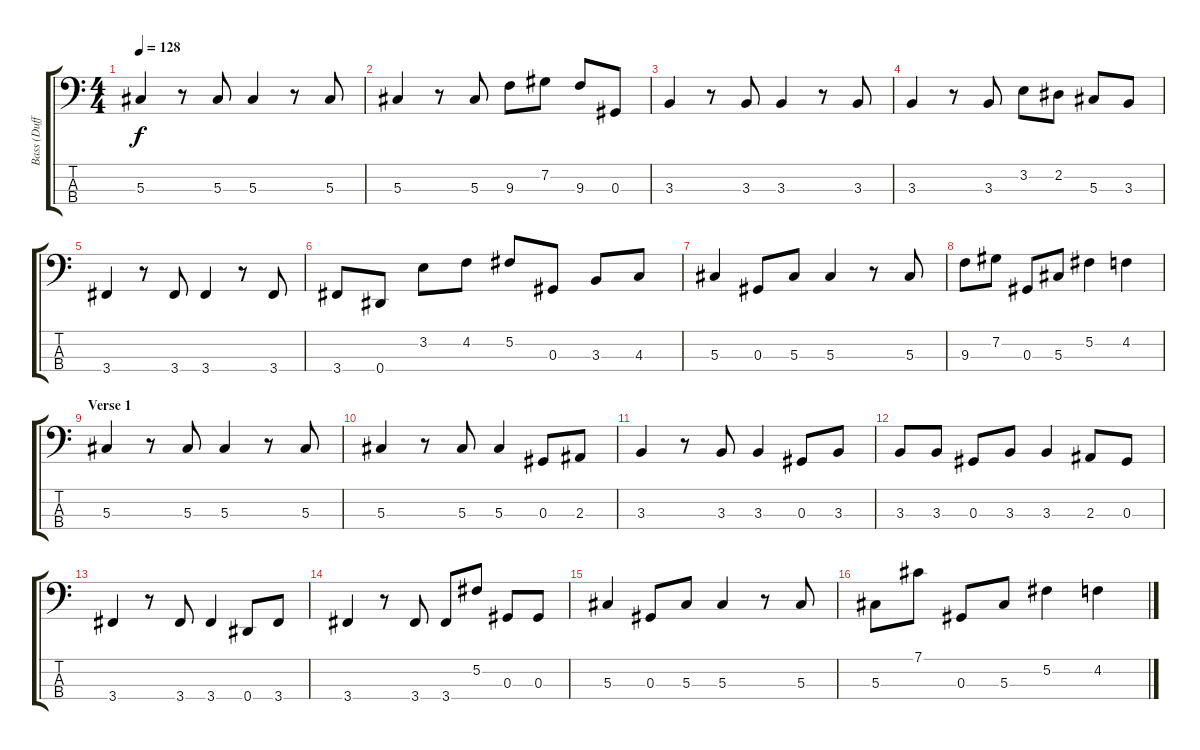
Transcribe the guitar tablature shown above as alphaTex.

\track ("Bass (Duff)" "Bass (Duff") {instrument electricbasspick}
\staff {score tabs}
\tuning (Gb2 Db2 Ab1 Eb1) {hide}
\ts (4 4)
\tempo 128
\clef f4
\ks c
5.3.4{dy f} r.8 5.3.8 5.3.4 r.8 5.3.8 |
5.3.4 r.8 5.3.8 9.3.8 7.2.8 9.3.8 0.3.8 |
3.3.4 r.8 3.3.8 3.3.4 r.8 3.3.8 |
3.3.4 r.8 3.3.8 3.2.8 2.2.8 5.3.8 3.3.8 |
3.4.4 r.8 3.4.8 3.4.4 r.8 3.4.8 |
3.4.8 0.4.8 3.2.8 4.2.8 5.2.8 0.3.8 3.3.8 4.3.8 |
5.3.4 0.3.8 5.3.8 5.3.4 r.8 5.3.8 |
9.3.8 7.2.8 0.3.8 5.3.8 5.2.4 4.2.4 |
\section ("" "Verse 1")
5.3.4 r.8 5.3.8 5.3.4 r.8 5.3.8 |
5.3.4 r.8 5.3.8 5.3.4 0.3.8 2.3.8 |
3.3.4 r.8 3.3.8 3.3.4 0.3.8 3.3.8 |
3.3.8 3.3.8 0.3.8 3.3.8 3.3.4 2.3.8 0.3.8 |
3.4.4 r.8 3.4.8 3.4.4 0.4.8 3.4.8 |
3.4.4 r.8 3.4.8 3.4.8 5.2.8 0.3.8 0.3.8 |
5.3.4 0.3.8 5.3.8 5.3.4 r.8 5.3.8 |
5.3.8 7.1.8 0.3.8 5.3.8 5.2.4 4.2.4
